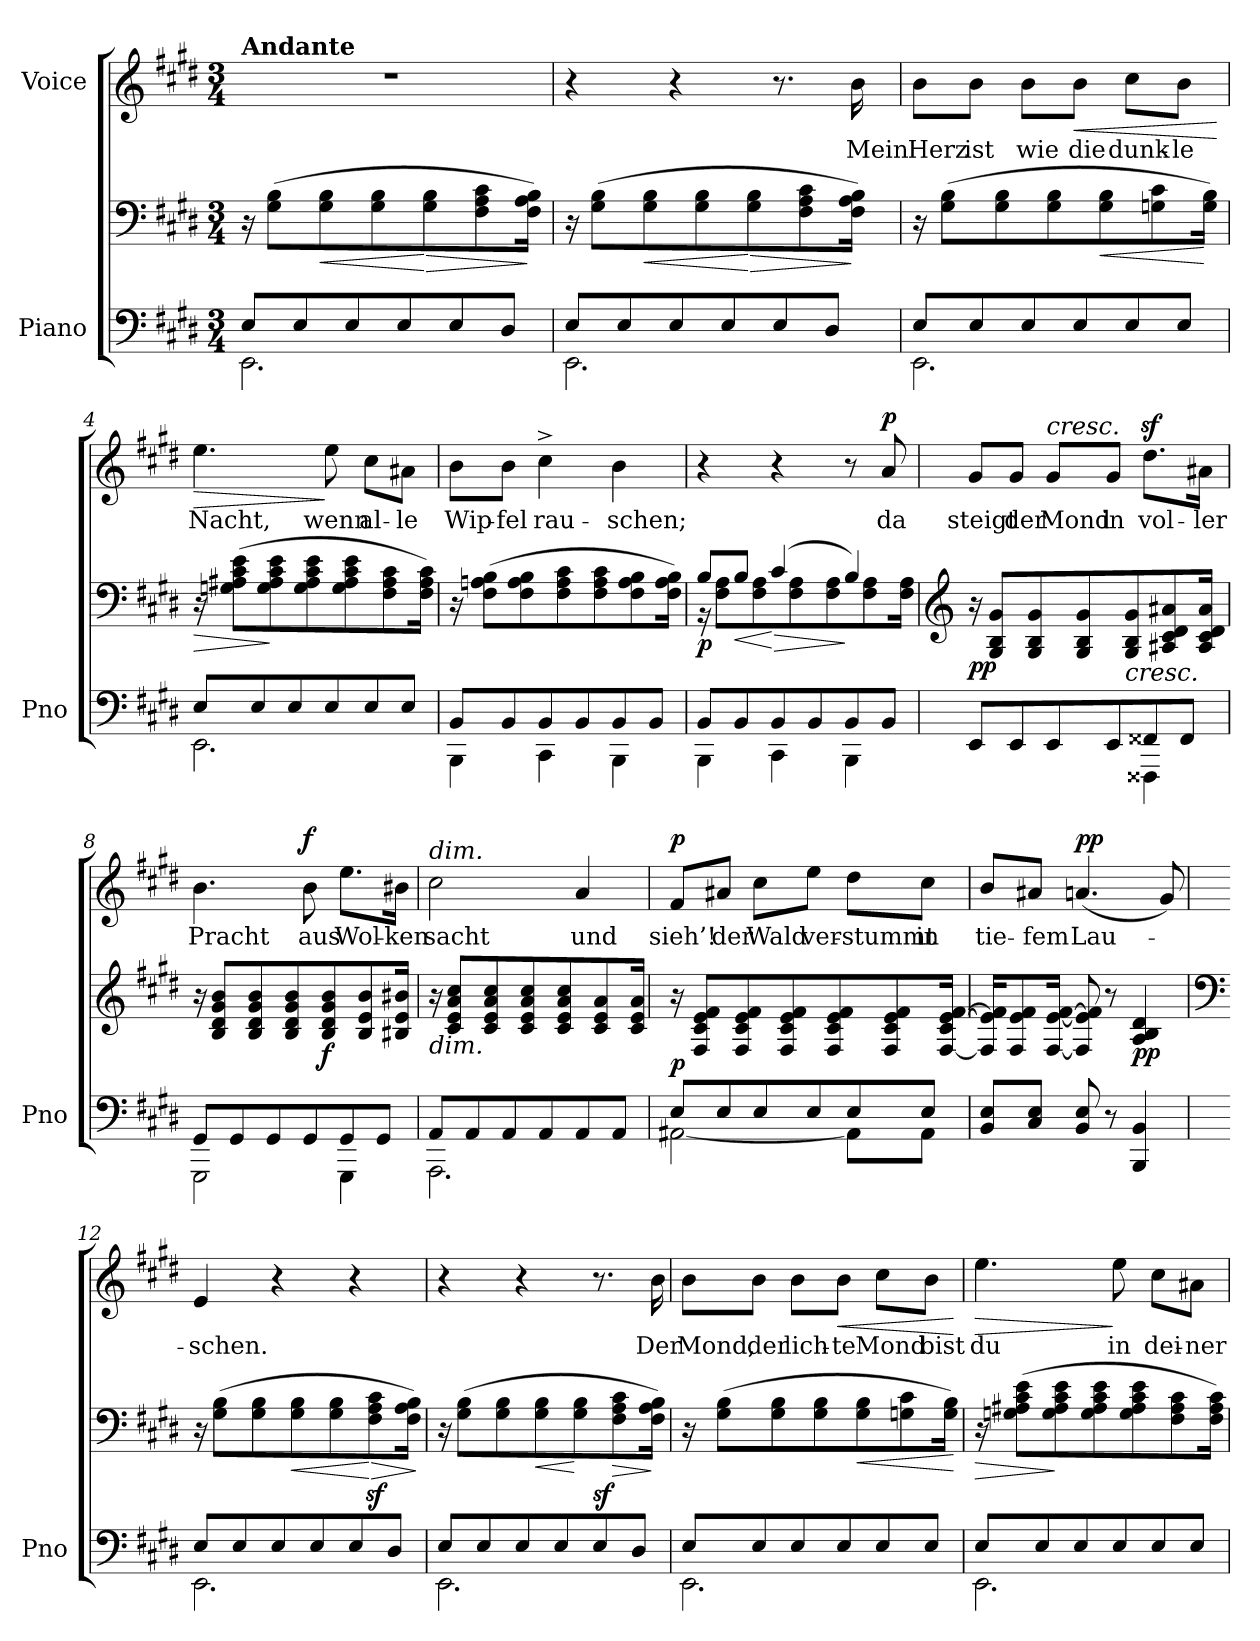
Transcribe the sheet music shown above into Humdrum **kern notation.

**kern	**kern	**dynam	**kern	**text	**dynam
*part2	*part2	*part2	*part1	*part1	*part1
*staff3	*staff2	*staff2/3	*staff1	*staff1	*staff1
*I"Piano	*	*	*I"Voice	*	*
*I'Pno	*	*	*	*	*
*clefF4	*clefF4	*	*clefG2	*	*
*k[f#c#g#d#]	*k[f#c#g#d#]	*	*k[f#c#g#d#]	*	*
*M3/4	*M3/4	*	*M3/4	*	*
=1	=1	=1	=1	=1	=1
*^	*	*	*	*	*
!	!	!	!	!LO:TX:a:B:t=Andante	!	!
8E/L	2.EE\	16r	.	2.r	.	.
.	.	(>8G#\ 8B\L	.	.	.	.
8E/	.	.	.	.	.	.
!	!	!	!LO:HP:b	!	!	!
.	.	8G#\ 8B\	<	.	.	.
8E/	.	.	.	.	.	.
.	.	8G#\ 8B\	.	.	.	.
8E/	.	.	.	.	.	.
!	!	!	!LO:HP:n=1:b	!	!	!
.	.	8G#\ 8B\	[ >	.	.	.
8E/	.	.	.	.	.	.
.	.	8F#\ 8A\ 8c#\	.	.	.	.
8D#/J	.	.	.	.	.	.
.	.	16F#\ 16A\ 16B\Jk)	]	.	.	.
=2	=2	=2	=2	=2	=2	=2
8E/L	2.EE\	16r	.	4r	.	.
.	.	(>8G#\ 8B\L	.	.	.	.
8E/	.	.	.	.	.	.
!	!	!	!LO:HP:b	!	!	!
.	.	8G#\ 8B\	<	.	.	.
8E/	.	.	.	4r	.	.
.	.	8G#\ 8B\	.	.	.	.
8E/	.	.	.	.	.	.
!	!	!	!LO:HP:n=1:b	!	!	!
.	.	8G#\ 8B\	[ >	.	.	.
8E/	.	.	.	8.r	.	.
.	.	8F#\ 8A\ 8c#\	.	.	.	.
8D#/J	.	.	.	.	.	.
!	!	!	!	!	!LO:LY:b	!
.	.	16F#\ 16A\ 16B\Jk)	]	16b\	Mein	.
=3	=3	=3	=3	=3	=3	=3
!	!	!	!	!	!LO:LY:b	!
8E/L	2.EE\	16r	.	8b\L	Herz	.
.	.	(>8G#\ 8B\L	.	.	.	.
!	!	!	!	!	!LO:LY:b	!
8E/	.	.	.	8b\J	ist	.
.	.	8G#\ 8B\	.	.	.	.
!	!	!	!	!	!LO:LY:b	!
8E/	.	.	.	8b\L	wie	.
.	.	8G#\ 8B\	.	.	.	.
!	!	!	!	!	!LO:LY:b	!LO:HP:b
8E/	.	.	.	8b\J	die	<
!	!	!	!LO:HP:b	!	!	!
.	.	8G#\ 8B\	<	.	.	.
!	!	!	!	!	!LO:LY:b	!
8E/	.	.	.	8cc#\L	dunk-	.
.	.	8Gn\ 8c#\	.	.	.	.
!	!	!	!	!	!LO:LY:b	!
8E/J	.	.	.	8b\J	-le	.
.	.	16G\ 16B\Jk)	[	.	.	.
*v	*v	*	*	*	*	*
.	.	.	.	.	[
!!LO:LB:g=z
=4	=4	=4	=4	=4	=4
*^	*	*	*	*	*
!	!	!	!LO:HP:b	!	!LO:LY:b	!LO:HP:b
8E/L	2.EE\	16r	>	4.ee\	Nacht,	>
.	.	(>8Gn\ 8A#X\ 8c#\ 8e\L	.	.	.	.
8E/	.	.	.	.	.	.
.	.	8G\ 8A#\ 8c#\ 8e\	]	.	.	.
8E/	.	.	.	.	.	.
.	.	8G\ 8A#\ 8c#\ 8e\	.	.	.	.
!	!	!	!	!	!LO:LY:b	!
8E/	.	.	.	8ee\	wenn	]
.	.	8G\ 8A#\ 8c#\ 8e\	.	.	.	.
!	!	!	!	!	!LO:LY:b	!
8E/	.	.	.	8cc#\L	al-	.
.	.	8F#\ 8A#\ 8c#\	.	.	.	.
!	!	!	!	!	!LO:LY:b	!
8E/J	.	.	.	8a#X\J	-le	.
.	.	16F#\ 16A#\ 16c#\Jk)	.	.	.	.
=5	=5	=5	=5	=5	=5	=5
!	!	!	!	!	!LO:LY:b	!
8BB/L	4BBB\	16r	.	8b\L	Wip-	.
.	.	(>8F#\ 8An\ 8B\L	.	.	.	.
!	!	!	!	!	!LO:LY:b	!
8BB/	.	.	.	8b\J	-fel	.
.	.	8F#\ 8A\ 8B\	.	.	.	.
!	!	!	!	!	!LO:LY:b	!
8BB/	4CC#\	.	.	4cc#^\	rau-	.
.	.	8F#\ 8A\ 8c#\	.	.	.	.
8BB/	.	.	.	.	.	.
.	.	8F#\ 8A\ 8c#\	.	.	.	.
!	!	!	!	!	!LO:LY:b	!
8BB/	4BBB\	.	.	4b\	-schen;	.
.	.	8F#\ 8A\ 8B\	.	.	.	.
8BB/J	.	.	.	.	.	.
.	.	16F#\ 16A\ 16B\Jk)	.	.	.	.
=6	=6	=6	=6	=6	=6	=6
*	*	*^	*	*	*	*
!	!	!	!	!LO:DY:b	!	!	!
8BB/L	4BBB\	8B/L	16r	p	4r	.	.
.	.	.	8F#\ 8A\L	.	.	.	.
!	!	!	!	!LO:HP:b	!	!	!
8BB/	.	8B/J	.	<	.	.	.
.	.	.	8F#\ 8A\	.	.	.	.
!	!	!	!	!LO:HP:n=1:b	!	!	!
8BB/	4CC#\	(4c#/	.	[ >	4r	.	.
.	.	.	8F#\ 8A\	.	.	.	.
8BB/	.	.	.	.	.	.	.
.	.	.	8F#\ 8A\	.	.	.	.
8BB/	4BBB\	4B/)	.	]	8r	.	.
.	.	.	8F#\ 8A\	.	.	.	.
!	!	!	!	!	!	!LO:LY:b	!LO:DY:a
8BB/J	.	.	.	.	8a/	da	p
.	.	.	16F#\ 16A\Jk	.	.	.	.
*	*	*v	*v	*	*	*	*
!!LO:LB:g=z
=7	=7	=7	=7	=7	=7	=7
*	*	*clefG2	*	*	*	*
*	*	*^	*	*	*	*
!	!	!	!	!LO:DY:b	!	!LO:LY:b	!
*	*	*v	*v	*	*	*	*
8EE/L	2ryy	16r	pp	8g#/L	steigt	.
.	.	8G#/ 8B/ 8g#/L	.	.	.	.
!	!	!	!	!	!LO:LY:b	!
8EE/	.	.	.	8g#/J	der	.
.	.	8G#/ 8B/ 8g#/	.	.	.	.
!	!	!	!	!LO:TX:a:i:t=cresc.	!	!
!	!	!	!	!	!LO:LY:b	!
8EE/	.	.	.	8g#/L	Mond	.
.	.	8G#/ 8B/ 8g#/	.	.	.	.
!	!	!	!	!	!LO:LY:b	!
8EE/	.	.	.	8g#/J	in	.
!	!	!LO:TX:b:i:t=cresc.	!	!	!	!
.	.	8G#/ 8B/ 8g#/	.	.	.	.
!	!	!	!	!	!LO:LY:b	!
8FF##X/	4FFF##X\	.	.	8.dd#z>\L	vol-	.
.	.	8A#X/ 8c#/ 8d#/ 8a#X/	.	.	.	.
8FF##/J	.	.	.	.	.	.
!	!	!	!	!	!LO:LY:b	!
.	.	16A#/ 16c#/ 16d#/ 16a#/Jk	.	16a#X\Jk	-ler	.
=8	=8	=8	=8	=8	=8	=8
!	!	!	!	!	!LO:LY:b	!
8GG#/L	2GGG#\	16r	.	4.b\	Pracht	.
.	.	8B/ 8d#/ 8g#/ 8b/L	.	.	.	.
8GG#/	.	.	.	.	.	.
.	.	8B/ 8d#/ 8g#/ 8b/	.	.	.	.
8GG#/	.	.	.	.	.	.
.	.	8B/ 8d#/ 8g#/ 8b/	.	.	.	.
!	!	!	!	!	!LO:LY:b	!LO:DY:a
8GG#/	.	.	.	8b\	aus	f
!	!	!	!LO:DY:b	!	!	!
.	.	8B/ 8d#/ 8g#/ 8b/	f	.	.	.
!	!	!	!	!	!LO:LY:b	!
8GG#/	4GGG#\	.	.	8.ee\L	Wol-	.
.	.	8B/ 8e/ 8b/	.	.	.	.
8GG#/J	.	.	.	.	.	.
!	!	!	!	!	!LO:LY:b	!
.	.	16B#X/ 16e/ 16b#X/Jk	.	16b#X\Jk	-ken	.
=9	=9	=9	=9	=9	=9	=9
!	!	!	!	!LO:TX:a:i:t=dim.	!	!
!	!	!LO:TX:b:i:t=dim.	!	!	!	!
!	!	!	!	!	!LO:LY:b	!
8AA/L	2.AAA\	16r	.	2cc#\	sacht	.
.	.	8c#/ 8e/ 8a/ 8cc#/L	.	.	.	.
8AA/	.	.	.	.	.	.
.	.	8c#/ 8e/ 8a/ 8cc#/	.	.	.	.
8AA/	.	.	.	.	.	.
.	.	8c#/ 8e/ 8a/ 8cc#/	.	.	.	.
8AA/	.	.	.	.	.	.
.	.	8c#/ 8e/ 8a/ 8cc#/	.	.	.	.
!	!	!	!	!	!LO:LY:b	!
8AA/	.	.	.	4a/	und	.
.	.	8c#/ 8e/ 8a/	.	.	.	.
8AA/J	.	.	.	.	.	.
.	.	16c#/ 16e/ 16a/Jk	.	.	.	.
!!LO:LB:g=z
=10	=10	=10	=10	=10	=10	=10
!	!	!	!LO:DY:b	!	!LO:LY:b	!LO:DY:a
8E/L	[2AA#X\	16r	p	8f#/L	sieh’!	p
.	.	8F#/ 8c#/ 8e/ 8f#/L	.	.	.	.
!	!	!	!	!	!LO:LY:b	!
8E/	.	.	.	8a#X/J	der	.
.	.	8F#/ 8c#/ 8e/ 8f#/	.	.	.	.
!	!	!	!	!	!LO:LY:b	!
8E/	.	.	.	8cc#\L	Wald	.
.	.	8F#/ 8c#/ 8e/ 8f#/	.	.	.	.
!	!	!	!	!	!LO:LY:b	!
8E/	.	.	.	8ee\J	ver-	.
.	.	8F#/ 8c#/ 8e/ 8f#/	.	.	.	.
!	!	!	!	!	!LO:LY:b	!
8E/	8AA#\L]	.	.	8dd#\L	-stummt	.
.	.	8F#/ 8c#/ 8e/ 8f#/	.	.	.	.
!	!	!	!	!	!LO:LY:b	!
8E/J	8AA#\J	.	.	8cc#\J	in	.
.	.	[16F#/ 16c#/ [16e/ [16f#/Jk	.	.	.	.
*v	*v	*	*	*	*	*
=11	=11	=11	=11	=11	=11
!	!	!	!	!LO:LY:b	!
8BB/ 8E/L	16F#/] 16e/] 16f#/]KL	.	8b/L	tie-	.
.	8F#/ 8e/ 8f#/	.	.	.	.
!	!	!	!	!LO:LY:b	!
8C#/ 8E/J	.	.	8a#X/J	-fem	.
.	[16F#/ [16e/ [16f#/Jk	.	.	.	.
!	!	!	!	!LO:LY:b	!LO:DY:a
8BB/ 8E/	8F#/] 8e/] 8f#/]	.	(4.an/	Lau-	pp
8r	8r	.	.	.	.
!	!	!LO:DY:b	!	!	!
4BBB/ 4BB/	4A/ 4B/ 4d#/	pp	.	.	.
.	.	.	8g#/)	.	.
=12	=12	=12	=12	=12	=12
*	*clefF4	*	*	*	*
*^	*	*	*	*	*
!	!	!	!	!	!LO:LY:b	!
8E/L	2.EE\	16r	.	4e/	-schen.	.
.	.	(8G#\ 8B\L	.	.	.	.
8E/	.	.	.	.	.	.
.	.	8G#\ 8B\	.	.	.	.
8E/	.	.	.	4r	.	.
!	!	!	!LO:HP:b	!	!	!
.	.	8G#\ 8B\	<	.	.	.
8E/	.	.	.	.	.	.
.	.	8G#\ 8B\	.	.	.	.
8E/	.	.	.	4r	.	.
!	!	!	!LO:HP:n=1:b	!	!	!
.	.	8F#\z< 8A\z< 8c#\z<	[ >	.	.	.
8D#/J	.	.	.	.	.	.
.	.	16F#\ 16A\ 16B\Jk)	.	.	.	.
*v	*v	*	*	*	*	*
.	.	]	.	.	.
!!LO:PB:g=z
=13	=13	=13	=13	=13	=13
*^	*	*	*	*	*
8E/L	2.EE\	16r	.	4r	.	.
.	.	(>8G#\ 8B\L	.	.	.	.
8E/	.	.	.	.	.	.
.	.	8G#\ 8B\	.	.	.	.
8E/	.	.	.	4r	.	.
!	!	!	!LO:HP:b	!	!	!
.	.	8G#\ 8B\	<	.	.	.
8E/	.	.	.	.	.	.
.	.	8G#\ 8B\	[	.	.	.
!	!	!	!LO:DY:a=2	!	!	!
8E/	.	.	sf	8.r	.	.
!	!	!	!LO:HP:b	!	!	!
.	.	8F#\ 8A\ 8c#\	>	.	.	.
8D#/J	.	.	.	.	.	.
!	!	!	!	!	!LO:LY:b	!
.	.	16F#\ 16A\ 16B\Jk)	]	16b\	Der	.
=14	=14	=14	=14	=14	=14	=14
!	!	!	!	!	!LO:LY:b	!
8E/L	2.EE\	16r	.	8b\L	Mond,	.
.	.	(>8G#\ 8B\L	.	.	.	.
!	!	!	!	!	!LO:LY:b	!
8E/	.	.	.	8b\J	der	.
.	.	8G#\ 8B\	.	.	.	.
!	!	!	!	!	!LO:LY:b	!
8E/	.	.	.	8b\L	lich-	.
.	.	8G#\ 8B\	.	.	.	.
!	!	!	!	!	!LO:LY:b	!LO:HP:b
8E/	.	.	.	8b\J	-te	<
!	!	!	!LO:HP:b	!	!	!
.	.	8G#\ 8B\	<	.	.	.
!	!	!	!	!	!LO:LY:b	!
8E/	.	.	.	8cc#\L	Mond	.
.	.	8Gn\ 8c#\	.	.	.	.
!	!	!	!	!	!LO:LY:b	!
8E/J	.	.	.	8b\J	bist	.
.	.	16G\ 16B\Jk)	.	.	.	.
*v	*v	*	*	*	*	*
.	.	[	.	.	[
=15	=15	=15	=15	=15	=15
*^	*	*	*	*	*
!	!	!	!LO:HP:b	!	!LO:LY:b	!LO:HP:b
8E/L	2.EE\	16r	>	4.ee\	du	>
.	.	(>8Gn\ 8A#X\ 8c#\ 8e\L	.	.	.	.
8E/	.	.	.	.	.	.
.	.	8G\ 8A#\ 8c#\ 8e\	]	.	.	.
8E/	.	.	.	.	.	.
.	.	8G\ 8A#\ 8c#\ 8e\	.	.	.	.
!	!	!	!	!	!LO:LY:b	!
8E/	.	.	.	8ee\	in	]
.	.	8G\ 8A#\ 8c#\ 8e\	.	.	.	.
!	!	!	!	!	!LO:LY:b	!
8E/	.	.	.	8cc#\L	dei-	.
.	.	8F#\ 8A#\ 8c#\	.	.	.	.
!	!	!	!	!	!LO:LY:b	!
8E/J	.	.	.	8a#X\J	-ner	.
.	.	16F#\ 16A#\ 16c#\Jk)	.	.	.	.
*v	*v	*	*	*	*	*
=	=	=	=	=	=
*-	*-	*-	*-	*-	*-
